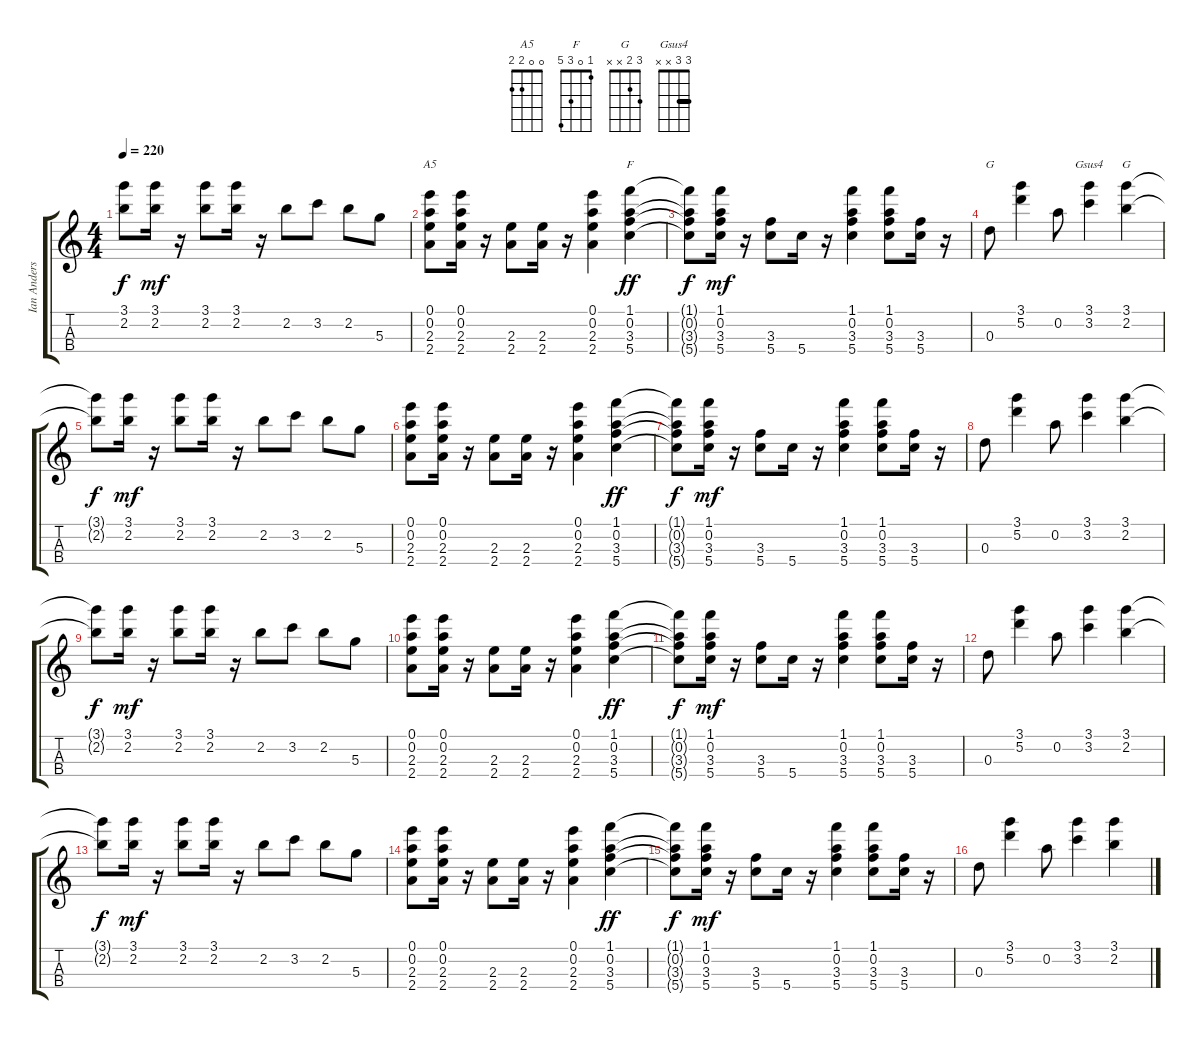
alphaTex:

\track ("Ian Anderson (Mandolin)" "Ian Anders") {instrument banjo}
\staff {score tabs}
\tuning (E5 A4 D4 G3) {hide}
\displaytranspose 12
\chord ("A5" 0 0 2 2)
\chord ("F" 1 0 3 5)
\chord ("G" 3 5 0 x)
\chord ("Gsus4" 3 3 x x) {barre 3}
\chord ("G" 3 2 x x)
\ts (4 4)
\tempo 220
\clef g2
\ks c
(3.1{t} 2.2{t}).8{dy f} (3.1 2.2).16{dy mf} r.16 (3.1 2.2).8 (3.1 2.2).16 r.16 2.2.8 3.2.8 2.2.8 5.3.8 |
(0.1 0.2 2.3 2.4).8{ch "A5"} (0.1 0.2 2.3 2.4).16 r.16 (2.3 2.4).8 (2.3 2.4).16 r.16 (0.1 0.2 2.3 2.4).4 (1.1 0.2 3.3 5.4).4{ch "F" dy ff} |
(1.1{t} 0.2{t} 3.3{t} 5.4{t}).8{dy f} (1.1 0.2 3.3 5.4).16{dy mf} r.16 (3.3 5.4).8 5.4.16 r.16 (1.1 0.2 3.3 5.4).4 (1.1 0.2 3.3 5.4).8 (3.3 5.4).16 r.16 |
0.3.8{ch "G"} (3.1 5.2).4 0.2.8 (3.1 3.2).4{ch "Gsus4"} (3.1 2.2).4{ch "G"} |
(3.1{t} 2.2{t}).8{dy f} (3.1 2.2).16{dy mf} r.16 (3.1 2.2).8 (3.1 2.2).16 r.16 2.2.8 3.2.8 2.2.8 5.3.8 |
(0.1 0.2 2.3 2.4).8 (0.1 0.2 2.3 2.4).16 r.16 (2.3 2.4).8 (2.3 2.4).16 r.16 (0.1 0.2 2.3 2.4).4 (1.1 0.2 3.3 5.4).4{dy ff} |
(1.1{t} 0.2{t} 3.3{t} 5.4{t}).8{dy f} (1.1 0.2 3.3 5.4).16{dy mf} r.16 (3.3 5.4).8 5.4.16 r.16 (1.1 0.2 3.3 5.4).4 (1.1 0.2 3.3 5.4).8 (3.3 5.4).16 r.16 |
0.3.8 (3.1 5.2).4 0.2.8 (3.1 3.2).4 (3.1 2.2).4 |
(3.1{t} 2.2{t}).8{dy f} (3.1 2.2).16{dy mf} r.16 (3.1 2.2).8 (3.1 2.2).16 r.16 2.2.8 3.2.8 2.2.8 5.3.8 |
(0.1 0.2 2.3 2.4).8 (0.1 0.2 2.3 2.4).16 r.16 (2.3 2.4).8 (2.3 2.4).16 r.16 (0.1 0.2 2.3 2.4).4 (1.1 0.2 3.3 5.4).4{dy ff} |
(1.1{t} 0.2{t} 3.3{t} 5.4{t}).8{dy f} (1.1 0.2 3.3 5.4).16{dy mf} r.16 (3.3 5.4).8 5.4.16 r.16 (1.1 0.2 3.3 5.4).4 (1.1 0.2 3.3 5.4).8 (3.3 5.4).16 r.16 |
0.3.8 (3.1 5.2).4 0.2.8 (3.1 3.2).4 (3.1 2.2).4 |
(3.1{t} 2.2{t}).8{dy f} (3.1 2.2).16{dy mf} r.16 (3.1 2.2).8 (3.1 2.2).16 r.16 2.2.8 3.2.8 2.2.8 5.3.8 |
(0.1 0.2 2.3 2.4).8 (0.1 0.2 2.3 2.4).16 r.16 (2.3 2.4).8 (2.3 2.4).16 r.16 (0.1 0.2 2.3 2.4).4 (1.1 0.2 3.3 5.4).4{dy ff} |
(1.1{t} 0.2{t} 3.3{t} 5.4{t}).8{dy f} (1.1 0.2 3.3 5.4).16{dy mf} r.16 (3.3 5.4).8 5.4.16 r.16 (1.1 0.2 3.3 5.4).4 (1.1 0.2 3.3 5.4).8 (3.3 5.4).16 r.16 |
0.3.8 (3.1 5.2).4 0.2.8 (3.1 3.2).4 (3.1 2.2).4
